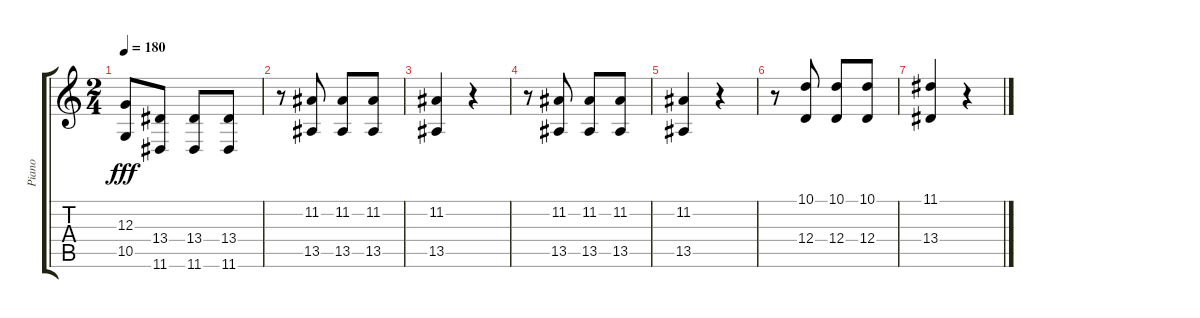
\track ("Piano" "Piano") {instrument brightacousticpiano}
\staff {score tabs}
\tuning (E4 B3 G3 D3 A2 E2) {hide}
\ts (2 4)
\tempo 180
\clef g2
\ks c
(12.3 10.5).8{dy fff} (13.4 11.6).8 (13.4 11.6).8 (13.4 11.6).8 |
r.8 (11.2 13.5).8 (11.2 13.5).8 (11.2 13.5).8 |
(11.2 13.5).4 r.4 |
r.8 (11.2 13.5).8 (11.2 13.5).8 (11.2 13.5).8 |
(11.2 13.5).4 r.4 |
r.8 (10.1 12.4).8 (10.1 12.4).8 (10.1 12.4).8 |
(11.1 13.4).4 r.4
